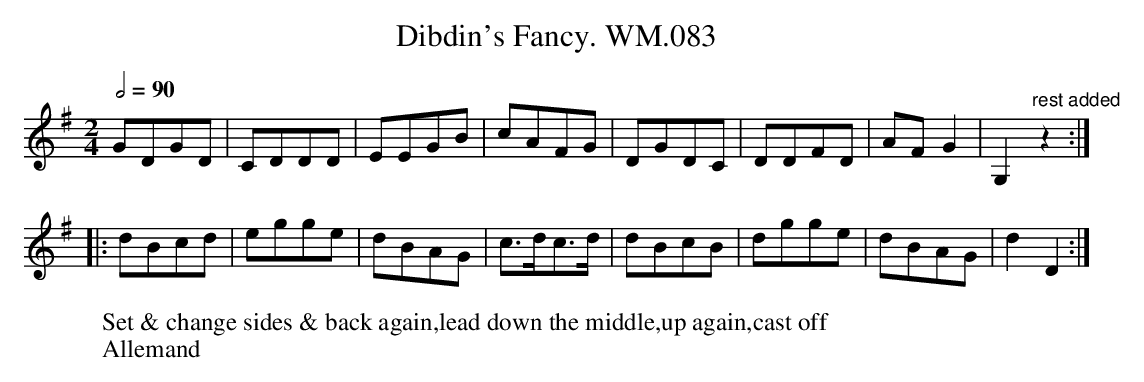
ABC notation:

X:1
T:Dibdin's Fancy. WM.083
M:2/4
L:1/8
Q:1/2=90
W:Set & change sides & back again,lead down the middle,up again,cast off
W:Allemand
K:G
GDGD|CDDD|EEGB|cAFG|DGDC|DDFD|AFG2|G,2"rest added"z2:|
|:dBcd|egge|dBAG|c>dc>d|dBcB|dgge|dBAG|d2D2:|
